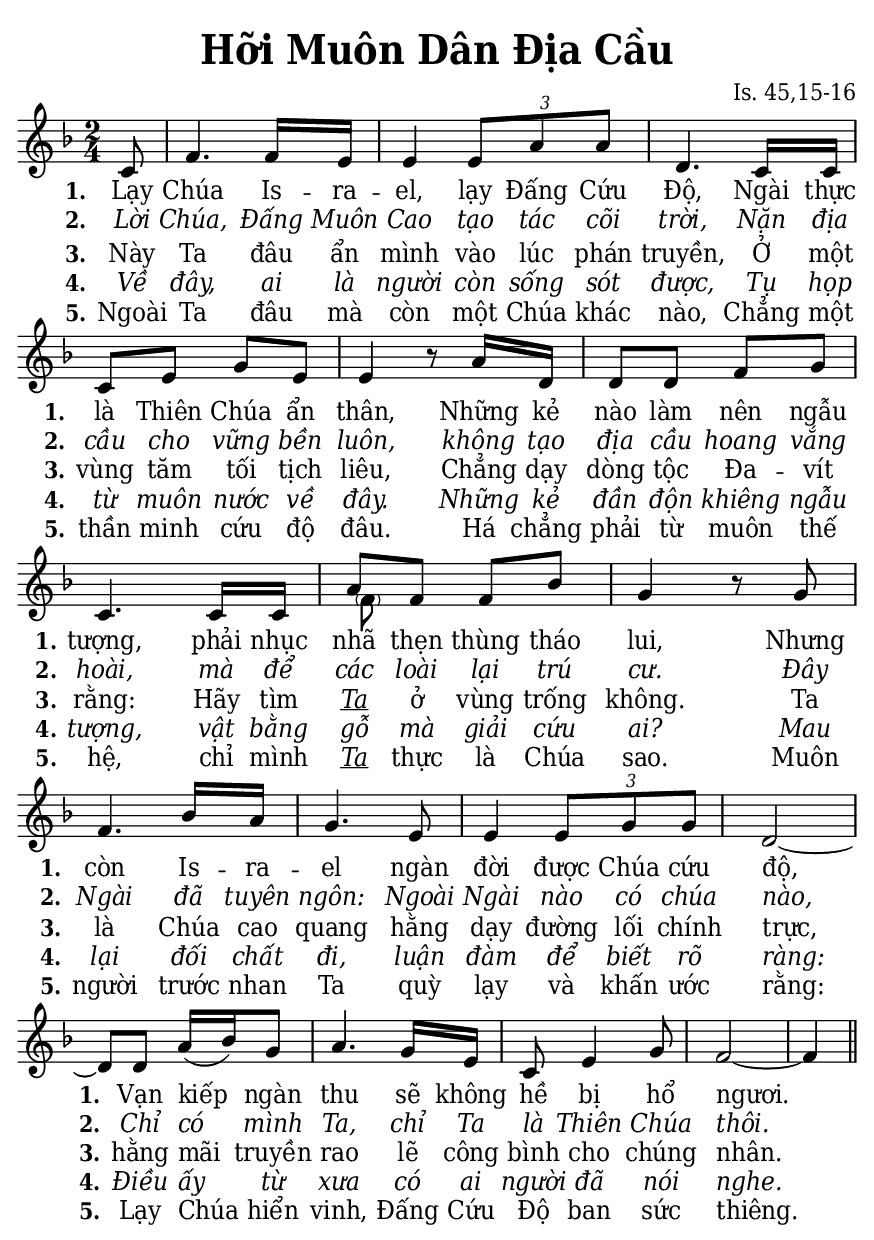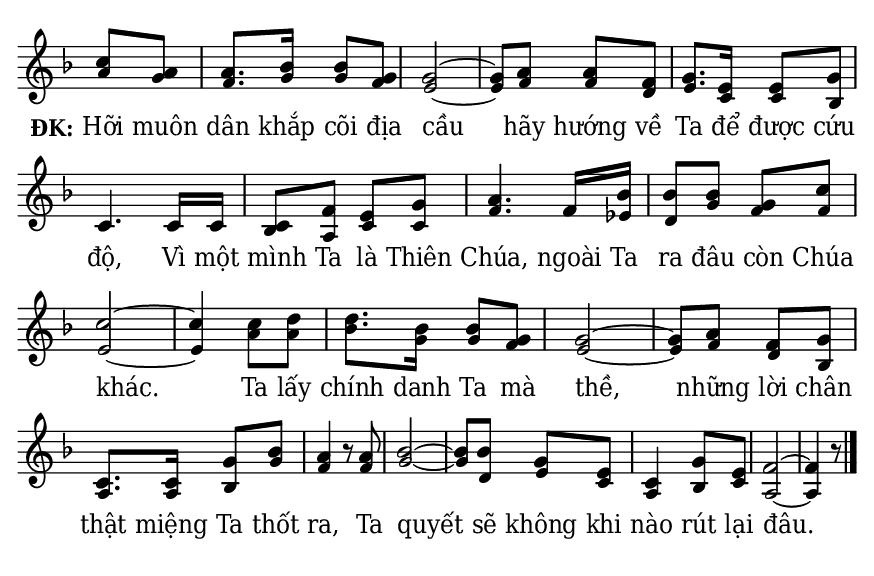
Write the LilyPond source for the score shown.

% Cài đặt chung\
\version "2.22.1"
\include "english.ly"

\header {
  title = \markup { \fontsize #1 "Hỡi Muôn Dân Địa Cầu" }
  composer = "Is. 45,15-16"
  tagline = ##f
}

% Nhạc phiên khúc
nhacPhienKhucSop = \relative c' {
  \autoPageBreaksOff
  \partial 8 c8 |
  f4. f16 e |
  e4 \tuplet 3/2 { e8 a a } |
  d,4. c16 c |
  c8 e g e |
  e4 r8 a16 d, |
  d8 d f g |
  c,4. c16 c
  <<
    {
      \voiceOne
      a'8
    }
    \new Voice = "beSop" {
      \voiceTwo
      \stemDown
      \once \override NoteColumn.force-hshift = #1
      \parenthesize
      f8
    }
  >>
  \oneVoice
  f f bf |
  g4 r8 g |
  f4. bf16 a |
  g4. e8 |
  e4 \tuplet 3/2 { e8 g g  } |
  d2 ~ |
  d8 d a'16 (bf) g8 |
  a4. g16 e |
  c8 e4 g8 |
  f2 ~ |
  f4 \bar "||"
  
  \pageBreak
  <> \tweak extra-offset #'(-6.5 . -2.5) _\markup { \bold "ĐK:" }
  c'8 a |
  a8. bf16 bf8 g |
  g2 ~ |
  g8 a a f |
  g8. e16 e8 g |
  c,4. c16 c |
  c8 f e g |
  a4. f16 bf |
  bf8 bf g8 c |
  c2 ~ |
  c4 c8 d |
  d8. bf16 bf8 g |
  g2 ~ |
  g8 a f g |
  c,8. c16 g'8 bf |
  a4 r8 a |
  bf2 ~ |
  bf8 bf g e |
  c4 g'8 e |
  f2 ~ |
  f4 r8 \bar "|."
}

nhacPhienKhucAlto = \relative c' {
  r8 |
  R2*17
  r4
  a'8 g |
  f8. g16 g8 f |
  e2 ~ |
  e8 f f d |
  e8. c16 c8 bf |
  c4. c16 c |
  bf8 a c c |
  f4. f16 ef |
  d8 g f f |
  e2 ~ |
  e4 a8 a |
  bf8. g16 g8 f |
  e2 ~ |
  e8 f d bf |
  a8. a16 bf8 g' |
  f4 r8 f |
  g2 ~ |
  g8 d e c |
  a4 bf8 c |
  a2 ~ |
  a4 r8
}

% Lời phiên khúc
loiPhienKhucSop = \lyrics {
  <<
    {
      \set stanza = "1."
      Lạy Chúa Is -- ra -- el, lạy Đấng Cứu Độ,
      Ngài thực là Thiên Chúa ẩn thân,
      Những kẻ nào làm nên ngẫu tượng,
      phải nhục nhã thẹn thùng tháo lui,
      Nhưng còn Is -- ra -- el ngàn đời được Chúa cứu độ,
      Vạn kiếp ngàn thu sẽ không hề bị hổ ngươi.
    }
    \new Lyrics {
	    \set associatedVoice = "beSop"
	    \set stanza = "2."
      \override Lyrics.LyricText.font-shape = #'italic
	    Lời Chúa, Đấng Muôn Cao tạo tác cõi trời,
	    Nặn địa cầu cho vững bền luôn,
	    không tạo địa cầu hoang vắng hoài,
	    mà để các loài lại trú cư.
	    Đây Ngài đã tuyên ngôn:
	    Ngoài Ngài nào có chúa nào,
	    Chỉ có mình Ta, chỉ Ta là Thiên Chúa thôi.
    }
    \new Lyrics {
	    \set associatedVoice = "beSop"
	    \set stanza = "3."
	    Này Ta đâu ẩn mình vào lúc phán truyền,
	    Ở một vùng tăm tối tịch liêu,
	    Chẳng dạy dòng tộc Đa -- vít rằng:
	    Hãy tìm \markup { \italic \underline "Ta" }
	    ở vùng trống không.
	    Ta là Chúa cao quang hằng dạy đường lối chính trực,
	    hằng mãi truyền rao lẽ công bình cho chúng nhân.
    }
    \new Lyrics {
	    \set associatedVoice = "beSop"
	    \set stanza = "4."
      \override Lyrics.LyricText.font-shape = #'italic
	    Về đây, ai là người còn sống sót được,
	    Tụ họp từ muôn nước về đây.
	    Những kẻ đần độn khiêng ngẫu tượng,
	    vật bằng gỗ mà giải cứu ai?
	    Mau lại đối chất đi, luận đàm để biết rõ ràng:
	    Điều ấy từ xưa có ai người đã nói nghe.
    }
    \new Lyrics {
	    \set associatedVoice = "beSop"
	    \set stanza = "5."
	    Ngoài Ta đâu mà còn một Chúa khác nào,
	    Chẳng một thần minh cứu độ đâu.
	    Há chẳng phải từ muôn thế hệ,
	    chỉ mình \markup { \italic \underline "Ta" }
	    thực là Chúa sao.
	    Muôn người trước nhan Ta quỳ lạy và khấn ước rằng:
	    Lạy Chúa hiển vinh, Đấng Cứu Độ ban sức thiêng.
    }
  >>
  %\set stanza = "ĐK:"
  \set stanza = ""
  Hỡi muôn dân khắp cõi địa cầu
  hãy hướng về Ta để được cứu độ,
  Vì một mình Ta là Thiên Chúa,
  ngoài Ta ra đâu còn Chúa khác.
  Ta lấy chính danh Ta mà thề,
  những lời chân thật miệng Ta thốt ra,
  Ta quyết sẽ không khi nào rút lại đâu.
}

% Dàn trang
\paper {
  #(set-paper-size "a5")
  top-margin = 3\mm
  bottom-margin = 3\mm
  left-margin = 3\mm
  right-margin = 3\mm
  indent = #0
  #(define fonts
	 (make-pango-font-tree "Deja Vu Serif Condensed"
	 		       "Deja Vu Serif Condensed"
			       "Deja Vu Serif Condensed"
			       (/ 20 20)))
  print-page-number = ##f
  system-system-spacing = #'((basic-distance . 0.1) (padding . 2))
  ragged-bottom = ##t
}

TongNhip = {
  \key f \major \time 2/4
  \set Timing.beamExceptions = #'()
  \set Timing.baseMoment = #(ly:make-moment 1/4)
}

% mã nguồn cho những chức năng chưa hỗ trợ trong phiên bản lilypond hiện tại
% cung cấp bởi cộng đồng lilypond khi gửi email đến lilypond-user@gnu.org
% Đổi kích thước nốt cho bè phụ
notBePhu =
#(define-music-function (font-size music) (number? ly:music?)
   (for-some-music
     (lambda (m)
       (if (music-is-of-type? m 'rhythmic-event)
           (begin
             (set! (ly:music-property m 'tweaks)
                   (cons `(font-size . ,font-size)
                         (ly:music-property m 'tweaks)))
             #t)
           #f))
     music)
   music)

% in số phiên khúc trên mỗi dòng
#(define (add-grob-definition grob-name grob-entry)
    (set! all-grob-descriptions
          (cons ((@@ (lily) completize-grob-entry)
                 (cons grob-name grob-entry))
                all-grob-descriptions)))

#(add-grob-definition
   'StanzaNumberSpanner
   `((direction . ,LEFT)
     (font-series . bold)
     (padding . 1)
     (side-axis . ,X)
     (stencil . ,ly:text-interface::print)
     (X-offset . ,ly:side-position-interface::x-aligned-side)
     (Y-extent . ,grob::always-Y-extent-from-stencil)
     (meta . ((class . Spanner)
              (interfaces . (font-interface
                             side-position-interface
                             stanza-number-interface
                             text-interface))))))

\layout {
   \context {
     \Global
     \grobdescriptions #all-grob-descriptions
   }
   \context {
     \Score
     \remove Stanza_number_align_engraver
     \consists
       #(lambda (context)
          (let ((texts '())
                (syllables '()))
            (make-engraver
             (acknowledgers
              ((stanza-number-interface engraver grob source-engraver)
                 (set! texts (cons grob texts)))
              ((lyric-syllable-interface engraver grob source-engraver)
                 (set! syllables (cons grob syllables))))
             ((stop-translation-timestep engraver)
                (for-each
                 (lambda (text)
                   (for-each
                    (lambda (syllable)
                      (ly:pointer-group-interface::add-grob text
'side-support-elements syllable))
                    syllables))
                 texts)
                (set! syllables '())))))
   }
   \context {
     \Lyrics
     \remove Stanza_number_engraver
     \consists
       #(lambda (context)
          (let ((text #f)
                (last-stanza #f))
            (make-engraver
             ((process-music engraver)
                (let ((stanza (ly:context-property context 'stanza #f)))
                  (if (and stanza (not (equal? stanza last-stanza)))
                      (let ((column (ly:context-property context
'currentCommandColumn)))
                        (set! last-stanza stanza)
                        (if text
                            (ly:spanner-set-bound! text RIGHT column))

                        (set! text (ly:engraver-make-grob engraver
'StanzaNumberSpanner '()))
                        (ly:grob-set-property! text 'text stanza)
                        (ly:spanner-set-bound! text LEFT column)))))
             ((finalize engraver)
                (if text
                    (let ((column (ly:context-property context
'currentCommandColumn)))
                      (ly:spanner-set-bound! text RIGHT column)))))))
     \override StanzaNumberSpanner.horizon-padding = 10000
   }
}
% kết thúc mã nguồn

\score {
  \new ChoirStaff <<
    \new Staff \with {
        \consists "Merge_rests_engraver"
        printPartCombineTexts = ##f
      }
      <<
      \new Voice \TongNhip \partCombine 
        \nhacPhienKhucSop
        \notBePhu -1 { \nhacPhienKhucAlto }
      \new NullVoice = beSop \nhacPhienKhucSop
      \new Lyrics \lyricsto beSop \loiPhienKhucSop
      >>
  >>
  \layout {
    \override Lyrics.LyricSpace.minimum-distance = #0.8
    \override Score.BarNumber.break-visibility = ##(#f #f #f)
    \override Score.SpacingSpanner.uniform-stretching = ##t
  } 
}
